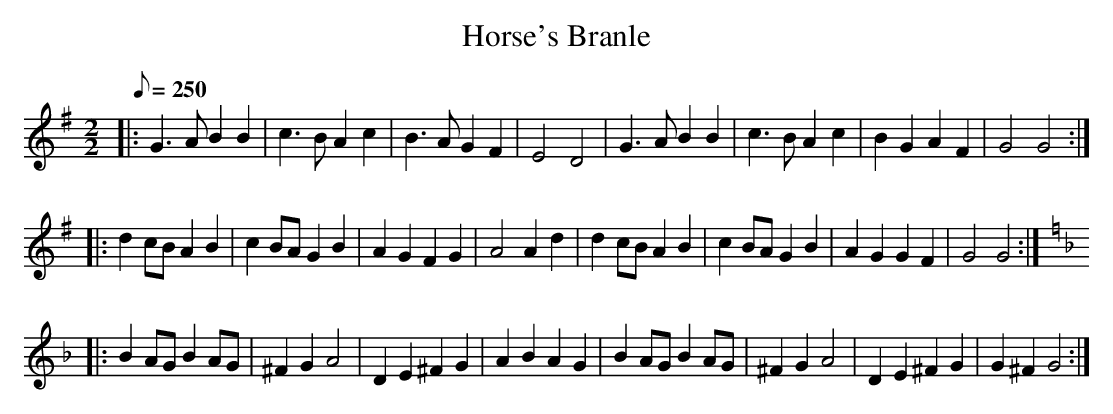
X:1
T:Horse's Branle
M:2/2
L:1/8
Q:250
K:G
|: G3  A B2 B2 | c3  B A2 c2 | B3  A  G2 F2 | E4 D4 \
|  G3  A B2 B2 | c3  B A2 c2 | B2 G2  A2 F2 | G4 G4 :|
|: d2 cB A2 B2 | c2 BA G2 B2 | A2 G2  F2 G2 | A4 A2 d2 \
|  d2 cB A2 B2 | c2 BA G2 B2 | A2 G2  G2 F2 | G4 G4 :|
K:Dm
|: B2 AG B2 AG |^F2 G2 A4    | D2 E2 ^F2 G2 | A2  B2 A2 G2 \
|  B2 AG B2 AG |^F2 G2 A4    | D2 E2 ^F2 G2 | G2 ^F2 G4 :|
